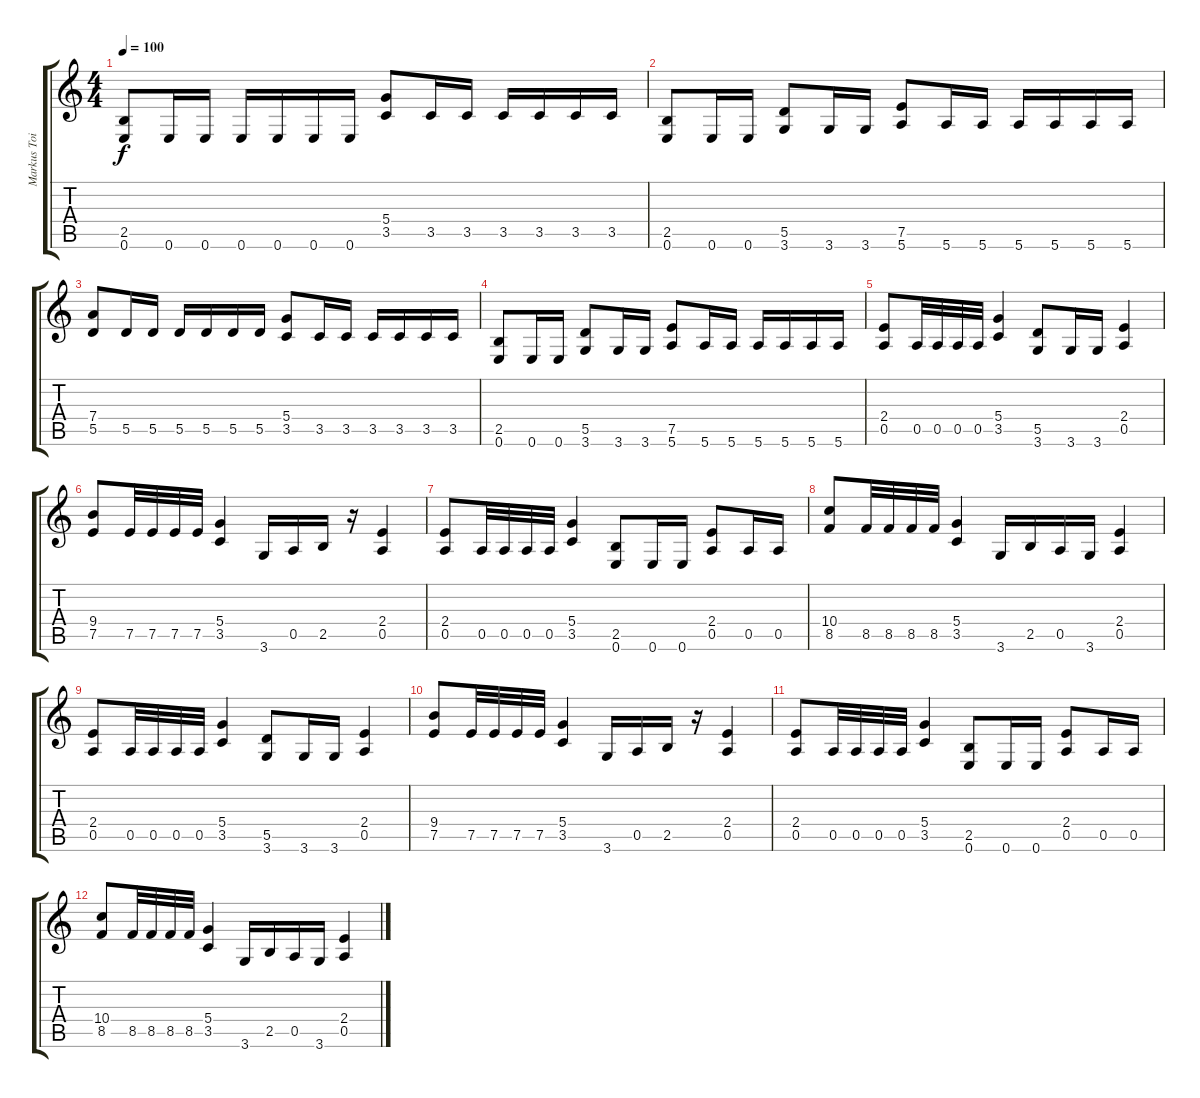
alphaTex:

\track ("Markus Toivonen" "Markus Toi") {solo instrument distortionguitar}
\staff {score tabs}
\tuning (E4 B3 G3 D3 A2 E2) {hide}
\ts (4 4)
\tempo 100
\clef g2
\ks c
(2.5 0.6).8{dy f} 0.6.16 0.6.16 0.6.16 0.6.16 0.6.16 0.6.16 (5.4 3.5).8 3.5.16 3.5.16 3.5.16 3.5.16 3.5.16 3.5.16 |
(2.5 0.6).8 0.6.16 0.6.16 (5.5 3.6).8 3.6.16 3.6.16 (7.5 5.6).8 5.6.16 5.6.16 5.6.16 5.6.16 5.6.16 5.6.16 |
(7.4 5.5).8 5.5.16 5.5.16 5.5.16 5.5.16 5.5.16 5.5.16 (5.4 3.5).8 3.5.16 3.5.16 3.5.16 3.5.16 3.5.16 3.5.16 |
(2.5 0.6).8 0.6.16 0.6.16 (5.5 3.6).8 3.6.16 3.6.16 (7.5 5.6).8 5.6.16 5.6.16 5.6.16 5.6.16 5.6.16 5.6.16 |
(2.4 0.5).8 0.5.32 0.5.32 0.5.32 0.5.32 (5.4 3.5).4 (5.5 3.6).8 3.6.16 3.6.16 (2.4 0.5).4 |
(9.4 7.5).8 7.5.32 7.5.32 7.5.32 7.5.32 (5.4 3.5).4 3.6.16 0.5.16 2.5.16 r.16 (2.4 0.5).4 |
(2.4 0.5).8 0.5.32 0.5.32 0.5.32 0.5.32 (5.4 3.5).4 (2.5 0.6).8 0.6.16 0.6.16 (2.4 0.5).8 0.5.16 0.5.16 |
(10.4 8.5).8 8.5.32 8.5.32 8.5.32 8.5.32 (5.4 3.5).4 3.6.16 2.5.16 0.5.16 3.6.16 (2.4 0.5).4 |
(2.4 0.5).8 0.5.32 0.5.32 0.5.32 0.5.32 (5.4 3.5).4 (5.5 3.6).8 3.6.16 3.6.16 (2.4 0.5).4 |
(9.4 7.5).8 7.5.32 7.5.32 7.5.32 7.5.32 (5.4 3.5).4 3.6.16 0.5.16 2.5.16 r.16 (2.4 0.5).4 |
(2.4 0.5).8 0.5.32 0.5.32 0.5.32 0.5.32 (5.4 3.5).4 (2.5 0.6).8 0.6.16 0.6.16 (2.4 0.5).8 0.5.16 0.5.16 |
(10.4 8.5).8 8.5.32 8.5.32 8.5.32 8.5.32 (5.4 3.5).4 3.6.16 2.5.16 0.5.16 3.6.16 (2.4 0.5).4
